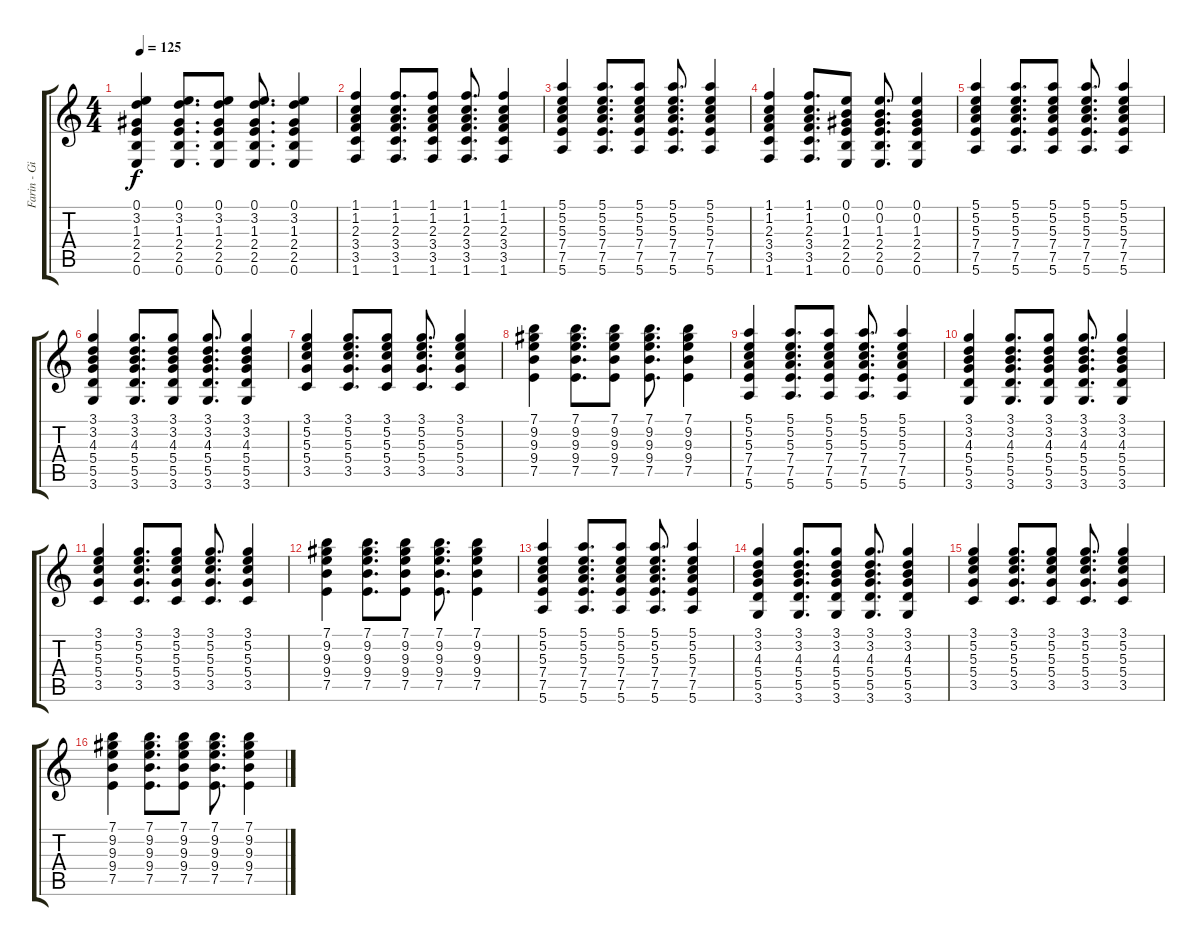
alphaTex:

\track ("Farin - Gitarre (Akustik)" "Farin - Gi") {instrument acousticguitarsteel}
\staff {score tabs}
\tuning (E4 B3 G3 D3 A2 E2) {hide}
\ts (4 4)
\tempo 125
\clef g2
\ks c
(0.1 3.2 1.3 2.4 2.5 0.6).4{dy f} (0.1 3.2 1.3 2.4 2.5 0.6).8{d} (0.1 3.2 1.3 2.4 2.5 0.6).8 (0.1 3.2 1.3 2.4 2.5 0.6).8{d} (0.1 3.2 1.3 2.4 2.5 0.6).4 |
(1.1 1.2 2.3 3.4 3.5 1.6).4 (1.1 1.2 2.3 3.4 3.5 1.6).8{d} (1.1 1.2 2.3 3.4 3.5 1.6).8 (1.1 1.2 2.3 3.4 3.5 1.6).8{d} (1.1 1.2 2.3 3.4 3.5 1.6).4 |
(5.1 5.2 5.3 7.4 7.5 5.6).4 (5.1 5.2 5.3 7.4 7.5 5.6).8{d} (5.1 5.2 5.3 7.4 7.5 5.6).8 (5.1 5.2 5.3 7.4 7.5 5.6).8{d} (5.1 5.2 5.3 7.4 7.5 5.6).4 |
(1.1 1.2 2.3 3.4 3.5 1.6).4 (1.1 1.2 2.3 3.4 3.5 1.6).8{d} (0.1 0.2 1.3 2.4 2.5 0.6).8 (0.1 0.2 1.3 2.4 2.5 0.6).8{d} (0.1 0.2 1.3 2.4 2.5 0.6).4 |
(5.1 5.2 5.3 7.4 7.5 5.6).4 (5.1 5.2 5.3 7.4 7.5 5.6).8{d} (5.1 5.2 5.3 7.4 7.5 5.6).8 (5.1 5.2 5.3 7.4 7.5 5.6).8{d} (5.1 5.2 5.3 7.4 7.5 5.6).4 |
(3.1 3.2 4.3 5.4 5.5 3.6).4 (3.1 3.2 4.3 5.4 5.5 3.6).8{d} (3.1 3.2 4.3 5.4 5.5 3.6).8 (3.1 3.2 4.3 5.4 5.5 3.6).8{d} (3.1 3.2 4.3 5.4 5.5 3.6).4 |
(3.1 5.2 5.3 5.4 3.5).4 (3.1 5.2 5.3 5.4 3.5).8{d} (3.1 5.2 5.3 5.4 3.5).8 (3.1 5.2 5.3 5.4 3.5).8{d} (3.1 5.2 5.3 5.4 3.5).4 |
(7.1 9.2 9.3 9.4 7.5).4 (7.1 9.2 9.3 9.4 7.5).8{d} (7.1 9.2 9.3 9.4 7.5).8 (7.1 9.2 9.3 9.4 7.5).8{d} (7.1 9.2 9.3 9.4 7.5).4 |
(5.1 5.2 5.3 7.4 7.5 5.6).4 (5.1 5.2 5.3 7.4 7.5 5.6).8{d} (5.1 5.2 5.3 7.4 7.5 5.6).8 (5.1 5.2 5.3 7.4 7.5 5.6).8{d} (5.1 5.2 5.3 7.4 7.5 5.6).4 |
(3.1 3.2 4.3 5.4 5.5 3.6).4 (3.1 3.2 4.3 5.4 5.5 3.6).8{d} (3.1 3.2 4.3 5.4 5.5 3.6).8 (3.1 3.2 4.3 5.4 5.5 3.6).8{d} (3.1 3.2 4.3 5.4 5.5 3.6).4 |
(3.1 5.2 5.3 5.4 3.5).4 (3.1 5.2 5.3 5.4 3.5).8{d} (3.1 5.2 5.3 5.4 3.5).8 (3.1 5.2 5.3 5.4 3.5).8{d} (3.1 5.2 5.3 5.4 3.5).4 |
(7.1 9.2 9.3 9.4 7.5).4 (7.1 9.2 9.3 9.4 7.5).8{d} (7.1 9.2 9.3 9.4 7.5).8 (7.1 9.2 9.3 9.4 7.5).8{d} (7.1 9.2 9.3 9.4 7.5).4 |
(5.1 5.2 5.3 7.4 7.5 5.6).4 (5.1 5.2 5.3 7.4 7.5 5.6).8{d} (5.1 5.2 5.3 7.4 7.5 5.6).8 (5.1 5.2 5.3 7.4 7.5 5.6).8{d} (5.1 5.2 5.3 7.4 7.5 5.6).4 |
(3.1 3.2 4.3 5.4 5.5 3.6).4 (3.1 3.2 4.3 5.4 5.5 3.6).8{d} (3.1 3.2 4.3 5.4 5.5 3.6).8 (3.1 3.2 4.3 5.4 5.5 3.6).8{d} (3.1 3.2 4.3 5.4 5.5 3.6).4 |
(3.1 5.2 5.3 5.4 3.5).4 (3.1 5.2 5.3 5.4 3.5).8{d} (3.1 5.2 5.3 5.4 3.5).8 (3.1 5.2 5.3 5.4 3.5).8{d} (3.1 5.2 5.3 5.4 3.5).4 |
(7.1 9.2 9.3 9.4 7.5).4 (7.1 9.2 9.3 9.4 7.5).8{d} (7.1 9.2 9.3 9.4 7.5).8 (7.1 9.2 9.3 9.4 7.5).8{d} (7.1 9.2 9.3 9.4 7.5).4
